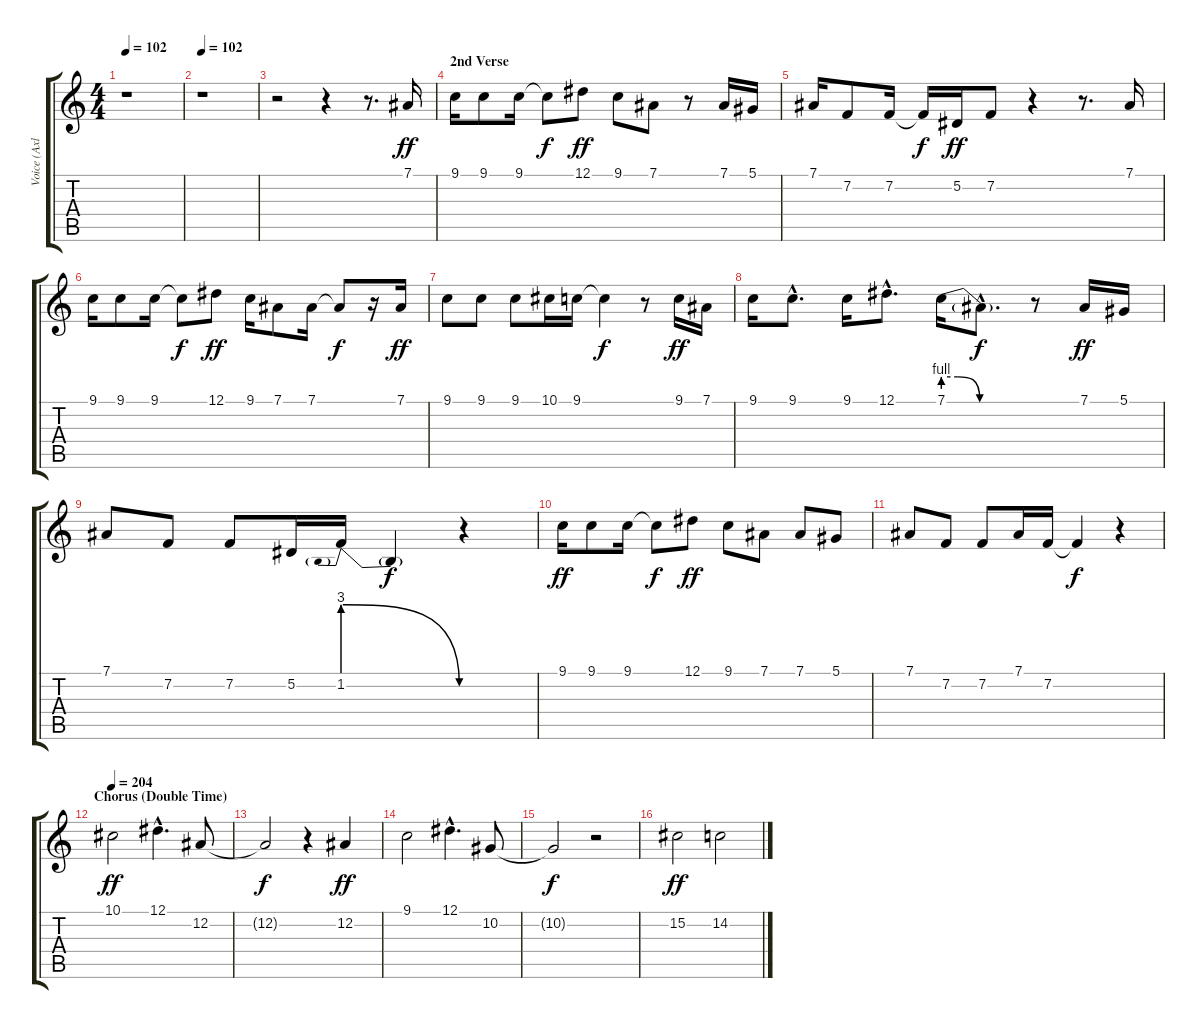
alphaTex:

\track ("Voice (Axl)" "Voice (Axl") {instrument lead2sawtooth}
\staff {score tabs}
\tuning (Eb4 Bb3 Gb3 Db3 Ab2 Eb2) {hide}
\ts (4 4)
\tempo 102
\clef g2
\ks c
r.1{dy ff} |
\tempo 102
r.1 |
r.2 r.4 r.8{d} 7.1.16 |
\section ("" "2nd Verse")
9.1.16 9.1.8 9.1.16 9.1{t}.8{dy f} 12.1.8{dy ff} 9.1.8 7.1.8 r.8 7.1.16 5.1.16 |
7.1.16 7.2.8 7.2.16 7.2{t}.16{dy f} 5.2.16{dy ff} 7.2.8 r.4 r.8{d} 7.1.16 |
9.1.16 9.1.8 9.1.16 9.1{t}.8{dy f} 12.1.8{dy ff} 9.1.16 7.1.8 7.1.16 7.1{t}.8{dy f} r.16 7.1.16{dy ff} |
9.1.8 9.1.8 9.1.8 10.1.16 9.1.16 9.1{t}.4{dy f} r.8 9.1.16{dy ff} 7.1.16 |
9.1.16 9.1{hac}.8{d} 9.1.16 12.1{hac}.8{d} 7.1{be (custom 0 4 10 4 25 0 30 0 40 0 60 0)}.16 7.1{hac t}.8{d dy f} r.8 7.1.16{dy ff} 5.1.16 |
7.1.8 7.2.8 7.2.8 5.2.16 1.2{be (prebendrelease 0 12 60 0)}.16 1.2{t}.4{dy f} r.4 |
9.1.16{dy ff} 9.1.8 9.1.16 9.1{t}.8{dy f} 12.1.8{dy ff} 9.1.8 7.1.8 7.1.8 5.1.8 |
7.1.8 7.2.8 7.2.8 7.1.16 7.2.16 7.2{t}.4{dy f} r.4 |
\section ("" "Chorus (Double Time)")
\tempo 204
10.1.2{dy ff} 12.1{hac}.4{d} 12.2.8 |
12.2{t}.2{dy f} r.4 12.2.4{dy ff} |
9.1.2 12.1{hac}.4{d} 10.2.8 |
10.2{t}.2{dy f} r.2 |
15.2.2{dy ff} 14.2.2
